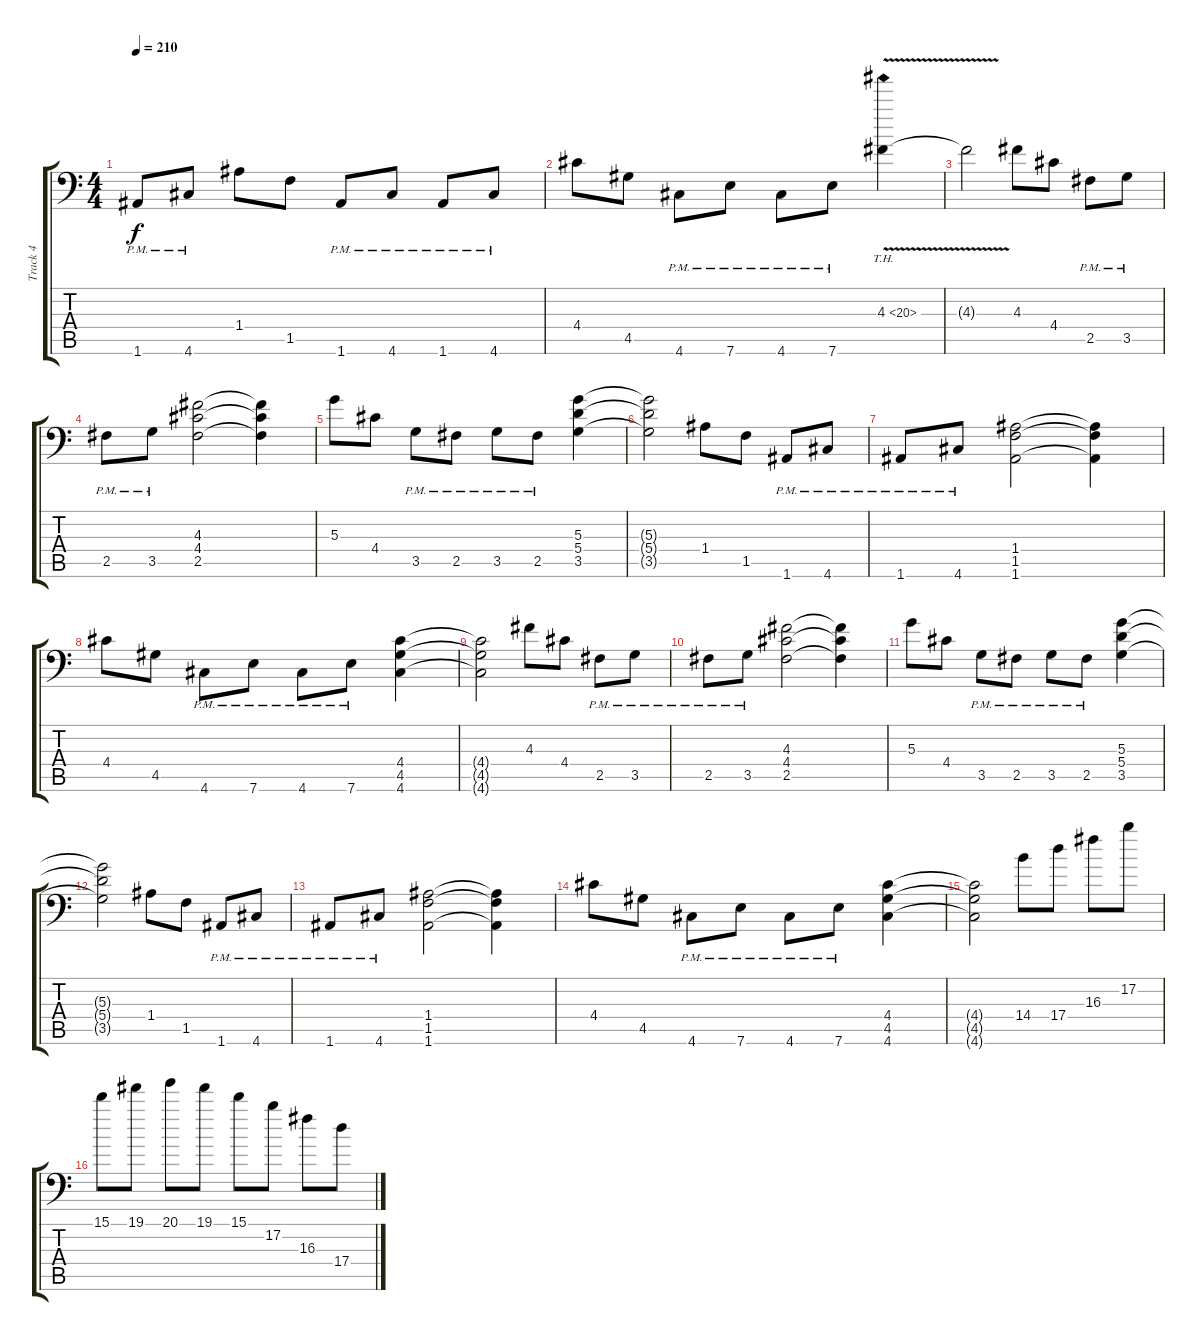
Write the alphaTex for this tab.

\track ("Track 4" "Track 4") {instrument distortionguitar}
\staff {score tabs}
\tuning (B3 Gb3 D3 A2 E2 A1) {hide}
\ts (4 4)
\tempo 210
\clef f4
\ks c
1.6{pm}.8{dy f} 4.6{pm}.8 1.4.8 1.5.8 1.6{pm}.8 4.6{pm}.8 1.6{pm}.8 4.6{pm}.8 |
4.4.8 4.5.8 4.6{pm}.8 7.6{pm}.8 4.6{pm}.8 7.6{pm}.8 4.3{th 16 v}.4 |
4.3{t}.2 4.3.8 4.4.8 2.5{pm}.8 3.5{pm}.8 |
2.5{pm}.8 3.5{pm}.8 (4.3 4.4 2.5).2 (4.3{t} 4.4{t} 2.5{t}).4 |
5.3.8 4.4.8 3.5{pm}.8 2.5{pm}.8 3.5{pm}.8 2.5{pm}.8 (5.3 5.4 3.5).4 |
(5.3{t} 5.4{t} 3.5{t}).2 1.4.8 1.5.8 1.6{pm}.8 4.6{pm}.8 |
1.6{pm}.8 4.6{pm}.8 (1.4 1.5 1.6).2 (1.4{t} 1.5{t} 1.6{t}).4 |
4.4.8 4.5.8 4.6{pm}.8 7.6{pm}.8 4.6{pm}.8 7.6{pm}.8 (4.4 4.5 4.6).4 |
(4.4{t} 4.5{t} 4.6{t}).2 4.3.8 4.4.8 2.5{pm}.8 3.5{pm}.8 |
2.5{pm}.8 3.5{pm}.8 (4.3 4.4 2.5).2 (4.3{t} 4.4{t} 2.5{t}).4 |
5.3.8 4.4.8 3.5{pm}.8 2.5{pm}.8 3.5{pm}.8 2.5{pm}.8 (5.3 5.4 3.5).4 |
(5.3{t} 5.4{t} 3.5{t}).2 1.4.8 1.5.8 1.6{pm}.8 4.6{pm}.8 |
1.6{pm}.8 4.6{pm}.8 (1.4 1.5 1.6).2 (1.4{t} 1.5{t} 1.6{t}).4 |
4.4.8 4.5.8 4.6{pm}.8 7.6{pm}.8 4.6{pm}.8 7.6{pm}.8 (4.4 4.5 4.6).4 |
(4.4{t} 4.5{t} 4.6{t}).2 14.4.8 17.4.8 16.3.8 17.2.8 |
15.1.8 19.1.8 20.1.8 19.1.8 15.1.8 17.2.8 16.3.8 17.4.8
